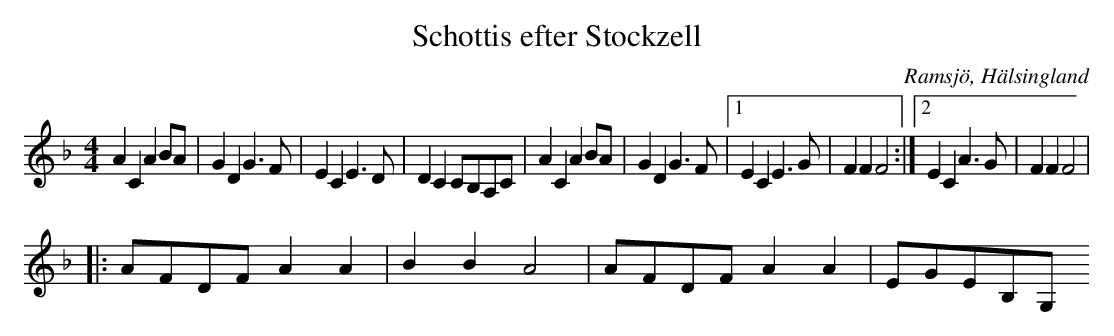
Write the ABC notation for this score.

X:1
T: Schottis efter Stockzell
O: Ramsjö, Hälsingland
M: 4/4
L: 1/8
K: F
A2 C2 A2 BA|G2 D2 G2>F2|E2 C2 E2>D2|D2 C2 CB,A,C|A2 C2 A2 BA|G2 D2 G2>F2|1 E2 C2 E2>G2|F2 F2 F4:|2 E2 C2 A2>G2|F2 F2 F4|
|:AFDF A2 A2| B2 B2 A4|AFDF A2 A2|EGEB,G,
